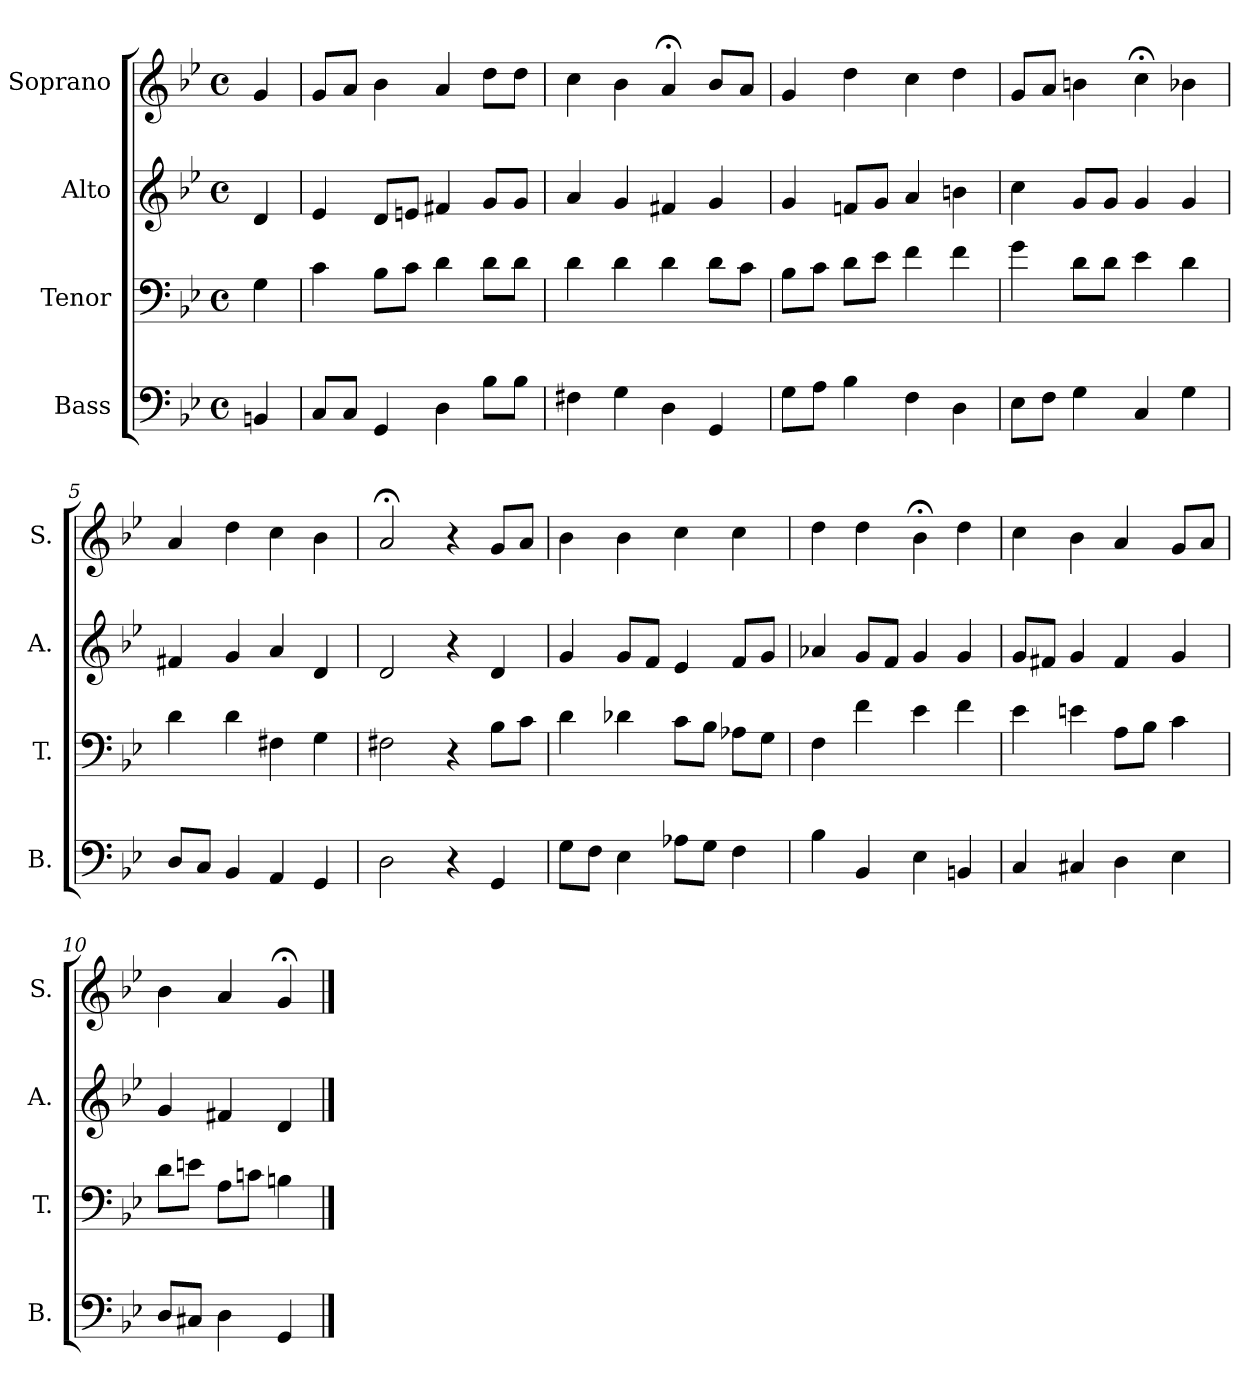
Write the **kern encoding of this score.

**kern	**kern	**kern	**kern
*part4	*part3	*part2	*part1
*staff4	*staff3	*staff2	*staff1
*I"Bass	*I"Tenor	*I"Alto	*I"Soprano
*I'B.	*I'T.	*I'A.	*I'S.
*clefF4	*clefF4	*clefG2	*clefG2
*k[b-e-]	*k[b-e-]	*k[b-e-]	*k[b-e-]
*g:	*g:	*g:	*g:
*M4/4	*M4/4	*M4/4	*M4/4
*met(c)	*met(c)	*met(c)	*met(c)
=	=	=	=
4BBn/	4G\	4d/	4g/
=1	=1	=1	=1
8C/L	4c\	4e-/	8g/L
8C/J	.	.	8a/J
4GG/	8B-\L	8d/L	4b-\
.	8c\J	8en/J	.
4D\	4d\	4f#X/	4a/
8B-\L	8d\L	8g/L	8dd\L
8B-\J	8d\J	8g/J	8dd\J
=2	=2	=2	=2
4F#X\	4d\	4a/	4cc\
4G\	4d\	4g/	4b-\
4D\	4d\	4f#X/	4a;</
4GG/	8d\L	4g/	8b-/L
.	8c\J	.	8a/J
=3	=3	=3	=3
8G\L	8B-\L	4g/	4g/
8A\J	8c\J	.	.
4B-\	8d\L	8fn/L	4dd\
.	8e-\J	8g/J	.
4F\	4f\	4a/	4cc\
4D\	4f\	4bn\	4dd\
!!LO:LB:g=z
=4	=4	=4	=4
8E-\L	4g\	4cc\	8g/L
8F\J	.	.	8a/J
4G\	8d\L	8g/L	4bn\
.	8d\J	8g/J	.
4C/	4e-\	4g/	4cc;<\
4G\	4d\	4g/	4b-X\
=5	=5	=5	=5
8D/L	4d\	4f#X/	4a/
8C/J	.	.	.
4BB-/	4d\	4g/	4dd\
4AA/	4F#X\	4a/	4cc\
4GG/	4G\	4d/	4b-\
=6	=6	=6	=6
2D\	2F#X\	2d/	2a;</
4r	4r	4r	4r
4GG/	8B-\L	4d/	8g/L
.	8c\J	.	8a/J
=7	=7	=7	=7
8G\L	4d\	4g/	4b-\
8F\J	.	.	.
4E-\	4d-X\	8g/L	4b-\
.	.	8f/J	.
8A-X\L	8c\L	4e-/	4cc\
8G\J	8B-\J	.	.
4F\	8A-X\L	8f/L	4cc\
.	8G\J	8g/J	.
!!LO:LB:g=z
=8	=8	=8	=8
4B-\	4F\	4a-X/	4dd\
4BB-/	4f\	8g/L	4dd\
.	.	8f/J	.
4E-\	4e-\	4g/	4b-;<\
4BBn/	4f\	4g/	4dd\
=9	=9	=9	=9
4C/	4e-\	8g/L	4cc\
.	.	8f#X/J	.
4C#X/	4en\	4g/	4b-\
4D\	8A\L	4f#/	4a/
.	8B-\J	.	.
4E-\	4c\	4g/	8g/L
.	.	.	8a/J
=10	=10	=10	=10
8D/L	8d\L	4g/	4b-\
8C#X/J	8en\J	.	.
4D\	8A\L	4f#X/	4a/
.	8cn\J	.	.
4GG/	4Bn\	4d/	4g;</
==	==	==	==
*-	*-	*-	*-
